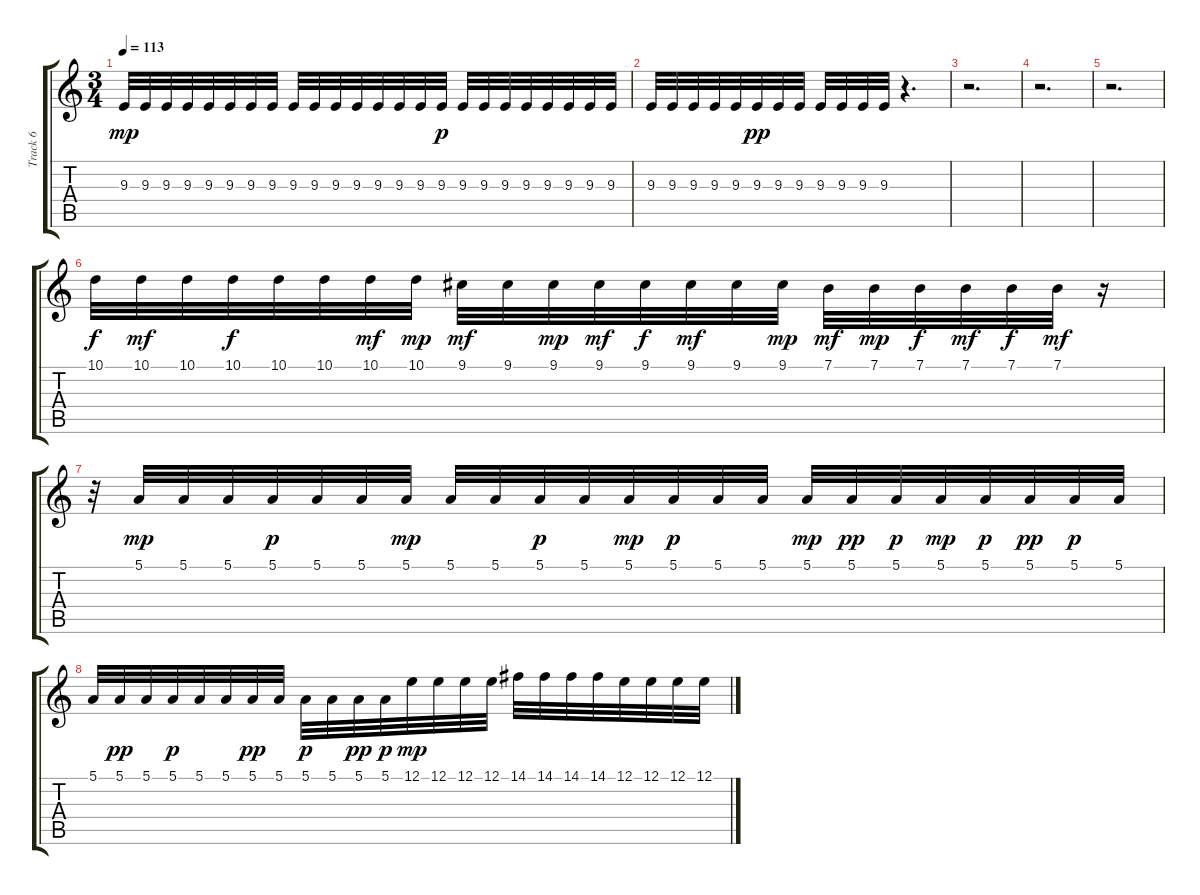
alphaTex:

\track ("Track 6" "Track 6") {instrument fx4atmosphere}
\staff {score tabs}
\tuning (E4 B3 G3 D3 A2 E2) {hide}
\ts (3 4)
\tempo 113
\clef g2
\ks c
9.3.32{dy mp} 9.3.32 9.3.32 9.3.32 9.3.32 9.3.32 9.3.32 9.3.32 9.3.32 9.3.32 9.3.32 9.3.32 9.3.32 9.3.32 9.3.32 9.3.32{dy p} 9.3.32 9.3.32 9.3.32 9.3.32 9.3.32 9.3.32 9.3.32 9.3.32 |
9.3.32 9.3.32 9.3.32 9.3.32 9.3.32 9.3.32{dy pp} 9.3.32 9.3.32 9.3.32 9.3.32 9.3.32 9.3.32 r.4{d} |
r.2{d} |
r.2{d} |
r.2{d} |
10.1.32{dy f} 10.1.32{dy mf} 10.1.32 10.1.32{dy f} 10.1.32 10.1.32 10.1.32{dy mf} 10.1.32{dy mp} 9.1.32{dy mf} 9.1.32 9.1.32{dy mp} 9.1.32{dy mf} 9.1.32{dy f} 9.1.32{dy mf} 9.1.32 9.1.32{dy mp} 7.1.32{dy mf} 7.1.32{dy mp} 7.1.32{dy f} 7.1.32{dy mf} 7.1.32{dy f} 7.1.32{dy mf} r.16 |
r.32 5.1.32{dy mp} 5.1.32 5.1.32 5.1.32{dy p} 5.1.32 5.1.32 5.1.32{dy mp} 5.1.32 5.1.32 5.1.32{dy p} 5.1.32 5.1.32{dy mp} 5.1.32{dy p} 5.1.32 5.1.32 5.1.32{dy mp} 5.1.32{dy pp} 5.1.32{dy p} 5.1.32{dy mp} 5.1.32{dy p} 5.1.32{dy pp} 5.1.32{dy p} 5.1.32 |
5.1.32 5.1.32{dy pp} 5.1.32 5.1.32{dy p} 5.1.32 5.1.32 5.1.32{dy pp} 5.1.32 5.1.32{dy p} 5.1.32 5.1.32{dy pp} 5.1.32{dy p} 12.1.32{dy mp} 12.1.32 12.1.32 12.1.32 14.1.32 14.1.32 14.1.32 14.1.32 12.1.32 12.1.32 12.1.32 12.1.32
